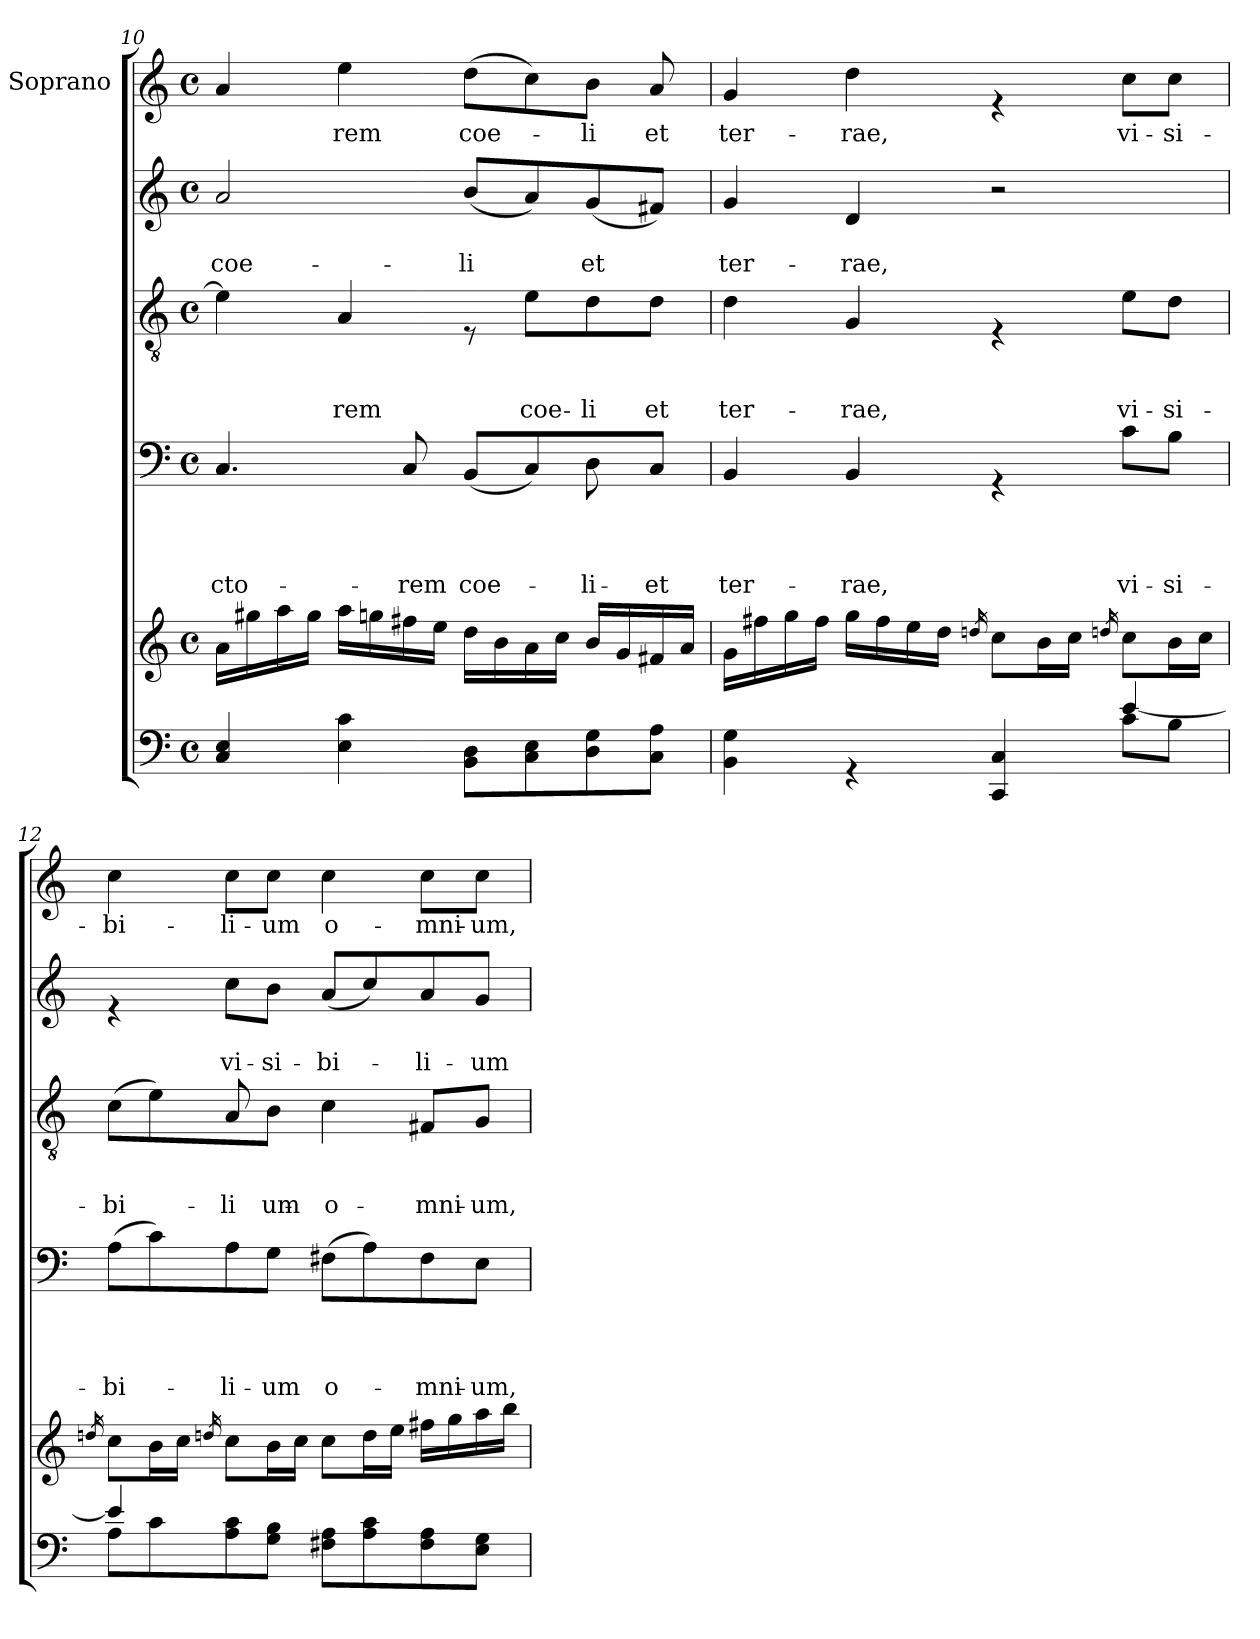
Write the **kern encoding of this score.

**kern	**kern	**kern	**text	**text	**text	**text	**kern	**text	**text	**text	**kern	**text	**text	**kern	**text
*part6	*part5	*part4	*part4	*part4	*part4	*part4	*part3	*part3	*part3	*part3	*part2	*part2	*part2	*part1	*part1
*staff6	*staff5	*staff4	*staff4	*staff4	*staff4	*staff4	*staff3	*staff3	*staff3	*staff3	*staff2	*staff2	*staff2	*staff1	*staff1
*	*	*	*	*	*	*	*	*	*	*	*	*	*	*I"Soprano	*
*clefF4	*clefG2	*clefF4	*	*	*	*	*clefGv2	*	*	*	*clefG2	*	*	*clefG2	*
*k[]	*k[]	*k[]	*	*	*	*	*k[]	*	*	*	*k[]	*	*	*k[]	*
*C:	*C:	*C:	*	*	*	*	*C:	*	*	*	*C:	*	*	*C:	*
*M4/4	*M4/4	*M4/4	*	*	*	*	*M4/4	*	*	*	*M4/4	*	*	*M4/4	*
*met(c)	*met(c)	*met(c)	*	*	*	*	*met(c)	*	*	*	*met(c)	*	*	*met(c)	*
=10	=10	=10	=10	=10	=10	=10	=10	=10	=10	=10	=10	=10	=10	=10	=10
!	!	!	!	!	!	!LO:LY:b	!	!	!	!	!	!	!LO:LY:b	!	!
*	*	*^	*	*	*	*	*	*	*	*	*	*	*	*	*
4C/ 4E/	16a\LL	4.C/	2.ryy	.	.	.	-cto-	4e\]	.	.	.	2a/	.	coe-	4a/	.
.	16gg#X\	.	.	.	.	.	.	.	.	.	.	.	.	.	.	.
.	16aa\	.	.	.	.	.	.	.	.	.	.	.	.	.	.	.
.	16gg#\JJ	.	.	.	.	.	.	.	.	.	.	.	.	.	.	.
!	!	!	!	!	!	!	!	!	!	!	!LO:LY:b	!	!	!	!	!LO:LY:b
4E\ 4c\	16aa\LL	.	.	.	.	.	.	4A/	.	.	-rem	.	.	.	4ee\	rem
.	16ggn\	.	.	.	.	.	.	.	.	.	.	.	.	.	.	.
!	!	!	!	!	!	!	!LO:LY:b	!	!	!	!	!	!	!	!	!
.	16ff#X\	8C/	.	.	.	.	-rem	.	.	.	.	.	.	.	.	.
.	16ee\JJ	.	.	.	.	.	.	.	.	.	.	.	.	.	.	.
!	!	!	!	!	!	!	!LO:LY:b	!	!	!	!	!	!	!LO:LY:b	!	!LO:LY:b
8BB\ 8D\L	16dd\LL	(<8BB/L	.	.	.	.	coe-	8rE	.	.	.	(<8b/L	.	-li	(>8dd\L	coe-
.	16b\	.	.	.	.	.	.	.	.	.	.	.	.	.	.	.
!	!	!	!	!	!	!	!	!	!	!	!LO:LY:b	!	!	!	!	!
8C\ 8E\	16a\	8C/)	.	.	.	.	.	8e\L	.	.	coe-	8a/)	.	.	8cc\)	.
.	16cc\JJ	.	.	.	.	.	.	.	.	.	.	.	.	.	.	.
!	!	!	!	!	!	!	!LO:LY:b	!	!	!	!LO:LY:b	!	!	!LO:LY:b	!	!LO:LY:b
8D\ 8G\	16b/LL	8ryy	8D\	.	.	.	li	8d\	.	.	-li	(<8g/	.	et	8b\J	-li
.	16g/	.	.	.	.	.	.	.	.	.	.	.	.	.	.	.
!	!	!	!	!	!	!	!LO:LY:b	!	!	!	!LO:LY:b	!	!	!	!	!LO:LY:b
8C\ 8A\J	16f#X/	8C/J	8ryy	.	.	.	-et	8d\J	.	.	et	8f#X/J)	.	.	8a/	et
.	16a/JJ	.	.	.	.	.	.	.	.	.	.	.	.	.	.	.
*	*	*v	*v	*	*	*	*	*	*	*	*	*	*	*	*	*
=11	=11	=11	=11	=11	=11	=11	=11	=11	=11	=11	=11	=11	=11	=11	=11
*^	*	*	*	*	*	*	*	*	*	*	*	*	*	*	*
!	!	!	!	!	!	!	!LO:LY:b	!	!	!	!LO:LY:b	!	!	!LO:LY:b	!	!LO:LY:b
4BB\ 4G\	2.ryy	16g\LL	4BB/	.	.	.	ter-	4d\	.	.	ter-	4g/	.	ter-	4g/	ter-
.	.	16ff#X\	.	.	.	.	.	.	.	.	.	.	.	.	.	.
.	.	16gg\	.	.	.	.	.	.	.	.	.	.	.	.	.	.
.	.	16ff#\JJ	.	.	.	.	.	.	.	.	.	.	.	.	.	.
!	!	!	!	!	!	!	!LO:LY:b	!	!	!	!LO:LY:b	!	!	!LO:LY:b	!	!LO:LY:b
4rGG	.	16gg\LL	4BB/	.	.	.	-rae,	4G/	.	.	-rae,	4d/	.	-rae,	4dd\	-rae,
.	.	16ff#\	.	.	.	.	.	.	.	.	.	.	.	.	.	.
.	.	16ee\	.	.	.	.	.	.	.	.	.	.	.	.	.	.
.	.	16dd\JJ	.	.	.	.	.	.	.	.	.	.	.	.	.	.
.	.	16qddn/	.	.	.	.	.	.	.	.	.	.	.	.	.	.
4CC/ 4C/	.	8cc\L	4rGG	.	.	.	.	4rE	.	.	.	2r	.	.	4re	.
.	.	16b\L	.	.	.	.	.	.	.	.	.	.	.	.	.	.
.	.	16cc\JJ	.	.	.	.	.	.	.	.	.	.	.	.	.	.
.	.	16qddn/	.	.	.	.	.	.	.	.	.	.	.	.	.	.
!	!	!	!	!	!	!	!LO:LY:b	!	!	!	!LO:LY:b	!	!	!	!	!LO:LY:b
8c\L	[<4e/	8cc\L	8c\L	.	.	.	vi-	8e\L	.	.	vi-	.	.	.	8cc\L	vi-
!	!	!	!	!	!	!	!LO:LY:b	!	!	!	!LO:LY:b	!	!	!	!	!LO:LY:b
8B\J	.	16b\L	8B\J	.	.	.	-si-	8d\J	.	.	-si-	.	.	.	8cc\J	-si-
.	.	16cc\JJ	.	.	.	.	.	.	.	.	.	.	.	.	.	.
!!LO:LB:g=z
=12	=12	=12	=12	=12	=12	=12	=12	=12	=12	=12	=12	=12	=12	=12	=12	=12
.	.	16qddn/	.	.	.	.	.	.	.	.	.	.	.	.	.	.
!	!	!	!	!	!	!	!LO:LY:b	!	!	!	!LO:LY:b	!	!	!	!	!LO:LY:b
*	*	*	*	*	*	*	*	*^	*	*	*	*	*	*	*	*
8A\L	4e/]	8cc\L	(>8A\L	.	.	.	-bi-	(>8c\L	4ryy	.	.	-bi-	4re	.	.	4cc\	-bi-
8c\	.	16b\L	8c\)	.	.	.	.	8e\)	.	.	.	.	.	.	.	.	.
.	.	16cc\JJ	.	.	.	.	.	.	.	.	.	.	.	.	.	.	.
.	.	16qddn/	.	.	.	.	.	.	.	.	.	.	.	.	.	.	.
!	!	!	!	!	!	!	!LO:LY:b	!	!	!	!	!LO:LY:b	!	!	!LO:LY:b	!	!LO:LY:b
8A\ 8c\	2.ryy	8cc\L	8A\	.	.	.	-li-	8ryy	8A/	.	.	-li-	8cc\L	.	vi-	8cc\L	-li-
!	!	!	!	!	!	!	!LO:LY:b	!	!	!	!	!LO:LY:b	!	!	!LO:LY:b	!	!LO:LY:b
8G\ 8B\J	.	16b\L	8G\J	.	.	.	-um	8B\J	4.ryy	.	.	-um	8b\J	.	-si-	8cc\J	-um
.	.	16cc\JJ	.	.	.	.	.	.	.	.	.	.	.	.	.	.	.
!	!	!	!	!	!	!	!LO:LY:b	!	!	!	!	!LO:LY:b	!	!	!LO:LY:b	!	!LO:LY:b
8F#X\ 8A\L	.	8cc\L	(>8F#X\L	.	.	.	o-	4c\	.	.	.	o-	(<8a/L	.	-bi-	4cc\	o-
8A\ 8c\	.	16dd\L	8A\)	.	.	.	.	.	.	.	.	.	8cc/)	.	.	.	.
.	.	16ee\JJ	.	.	.	.	.	.	.	.	.	.	.	.	.	.	.
!	!	!	!	!	!	!	!LO:LY:b	!	!	!	!	!LO:LY:b	!	!	!LO:LY:b	!	!LO:LY:b
8F#\ 8A\	.	16ff#X\LL	8F#\	.	.	.	-mni-	4ryy	8F#X/L	.	.	-mni-	8a/	.	-li-	8cc\L	-mni-
.	.	16gg\	.	.	.	.	.	.	.	.	.	.	.	.	.	.	.
!	!	!	!	!	!	!	!LO:LY:b	!	!	!	!	!LO:LY:b	!	!	!LO:LY:b	!	!LO:LY:b
8E\ 8G\J	.	16aa\	8E\J	.	.	.	-um,	.	8G/J	.	.	-um,	8g/J	.	-um	8cc\J	-um,
.	.	16bb\JJ	.	.	.	.	.	.	.	.	.	.	.	.	.	.	.
*v	*v	*	*	*	*	*	*	*v	*v	*	*	*	*	*	*	*	*
=	=	=	=	=	=	=	=	=	=	=	=	=	=	=	=
*-	*-	*-	*-	*-	*-	*-	*-	*-	*-	*-	*-	*-	*-	*-	*-
